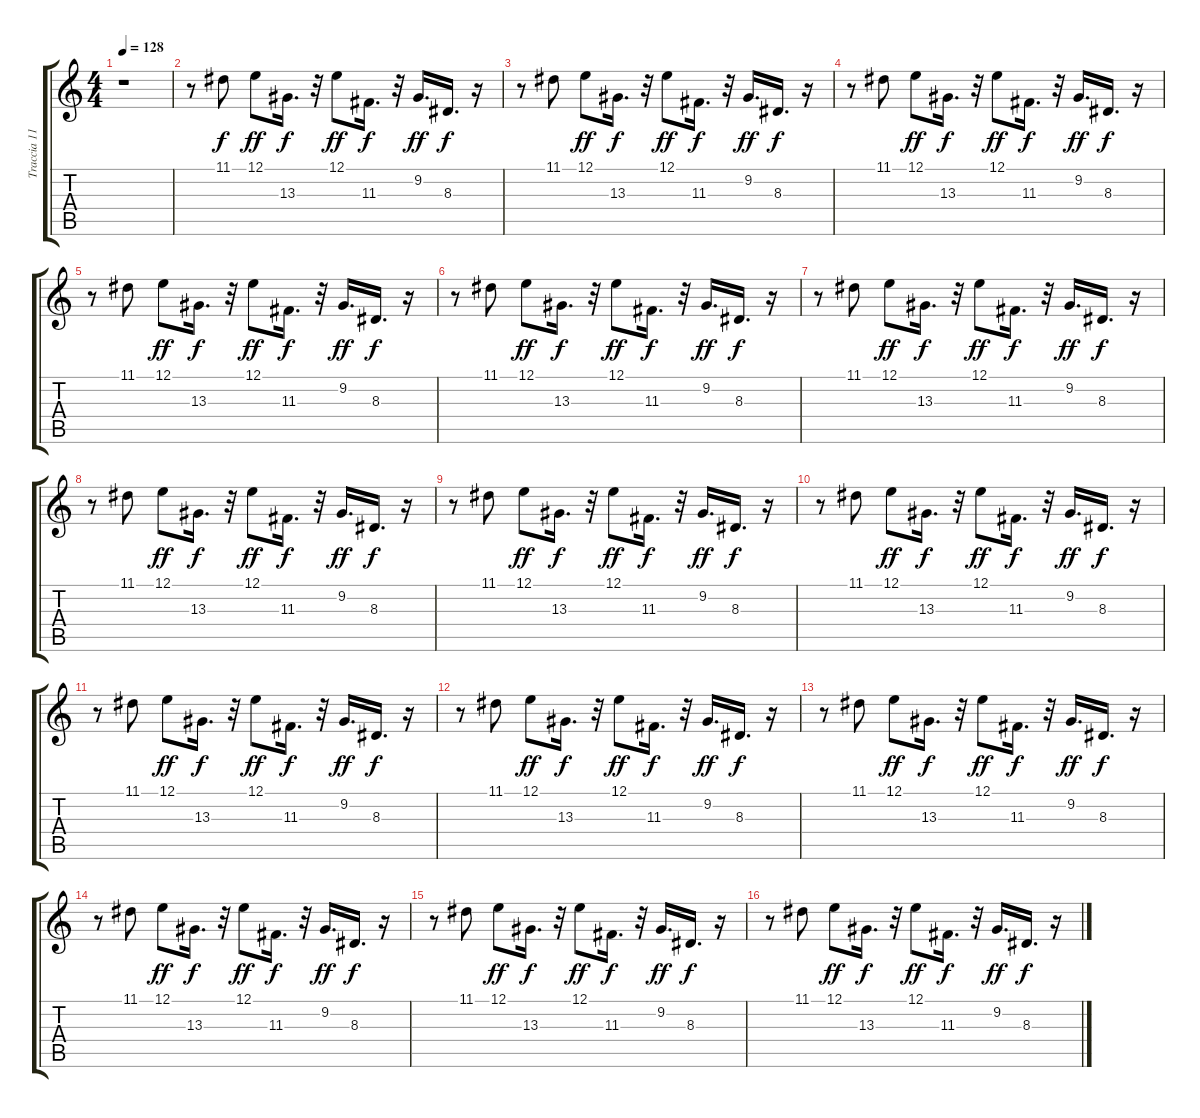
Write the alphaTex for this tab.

\track ("Traccia 11" "Traccia 11") {instrument synthbrass1}
\staff {score tabs}
\tuning (E4 B3 G3 D3 A2 E2) {hide}
\ts (4 4)
\tempo 128
\clef g2
\ks c
r.1{dy mp} |
r.8 11.1.8{dy f} 12.1.8{dy ff} 13.3.16{d dy f} r.32 12.1.8{dy ff} 11.3.16{d dy f} r.32 9.2.16{d dy ff} 8.3.16{d dy f} r.16 |
r.8 11.1.8 12.1.8{dy ff} 13.3.16{d dy f} r.32 12.1.8{dy ff} 11.3.16{d dy f} r.32 9.2.16{d dy ff} 8.3.16{d dy f} r.16 |
r.8 11.1.8 12.1.8{dy ff} 13.3.16{d dy f} r.32 12.1.8{dy ff} 11.3.16{d dy f} r.32 9.2.16{d dy ff} 8.3.16{d dy f} r.16 |
r.8 11.1.8 12.1.8{dy ff} 13.3.16{d dy f} r.32 12.1.8{dy ff} 11.3.16{d dy f} r.32 9.2.16{d dy ff} 8.3.16{d dy f} r.16 |
r.8 11.1.8 12.1.8{dy ff} 13.3.16{d dy f} r.32 12.1.8{dy ff} 11.3.16{d dy f} r.32 9.2.16{d dy ff} 8.3.16{d dy f} r.16 |
r.8 11.1.8 12.1.8{dy ff} 13.3.16{d dy f} r.32 12.1.8{dy ff} 11.3.16{d dy f} r.32 9.2.16{d dy ff} 8.3.16{d dy f} r.16 |
r.8 11.1.8 12.1.8{dy ff} 13.3.16{d dy f} r.32 12.1.8{dy ff} 11.3.16{d dy f} r.32 9.2.16{d dy ff} 8.3.16{d dy f} r.16 |
r.8 11.1.8 12.1.8{dy ff} 13.3.16{d dy f} r.32 12.1.8{dy ff} 11.3.16{d dy f} r.32 9.2.16{d dy ff} 8.3.16{d dy f} r.16 |
r.8 11.1.8 12.1.8{dy ff} 13.3.16{d dy f} r.32 12.1.8{dy ff} 11.3.16{d dy f} r.32 9.2.16{d dy ff} 8.3.16{d dy f} r.16 |
r.8 11.1.8 12.1.8{dy ff} 13.3.16{d dy f} r.32 12.1.8{dy ff} 11.3.16{d dy f} r.32 9.2.16{d dy ff} 8.3.16{d dy f} r.16 |
r.8 11.1.8 12.1.8{dy ff} 13.3.16{d dy f} r.32 12.1.8{dy ff} 11.3.16{d dy f} r.32 9.2.16{d dy ff} 8.3.16{d dy f} r.16 |
r.8 11.1.8 12.1.8{dy ff} 13.3.16{d dy f} r.32 12.1.8{dy ff} 11.3.16{d dy f} r.32 9.2.16{d dy ff} 8.3.16{d dy f} r.16 |
r.8 11.1.8 12.1.8{dy ff} 13.3.16{d dy f} r.32 12.1.8{dy ff} 11.3.16{d dy f} r.32 9.2.16{d dy ff} 8.3.16{d dy f} r.16 |
r.8 11.1.8 12.1.8{dy ff} 13.3.16{d dy f} r.32 12.1.8{dy ff} 11.3.16{d dy f} r.32 9.2.16{d dy ff} 8.3.16{d dy f} r.16 |
r.8 11.1.8 12.1.8{dy ff} 13.3.16{d dy f} r.32 12.1.8{dy ff} 11.3.16{d dy f} r.32 9.2.16{d dy ff} 8.3.16{d dy f} r.16
